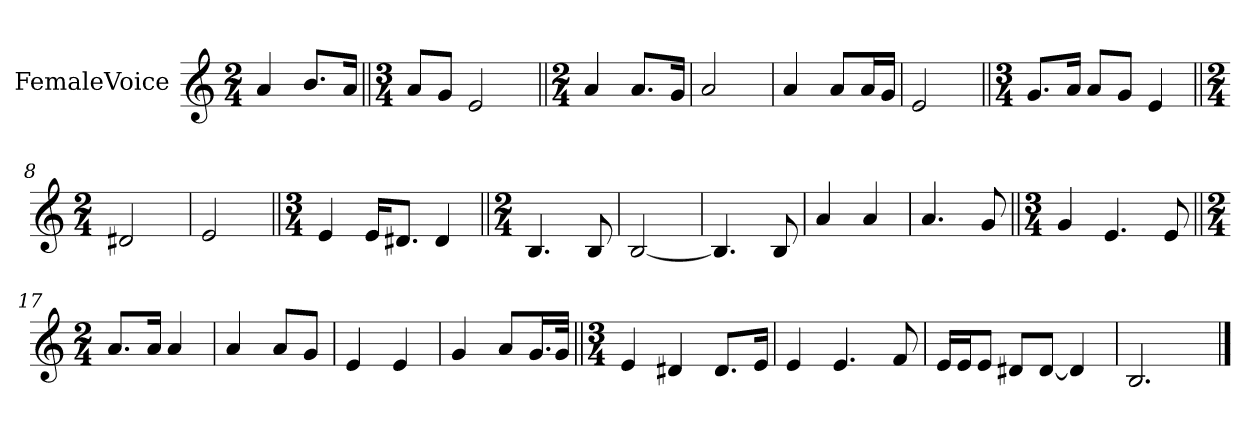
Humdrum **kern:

**kern
*part1
*staff1
*I"FemaleVoice
*clefG2
*M2/4
*MM63
=1
4a
8.b/L
16a/Jk
=2||
*M3/4
8a/L
8g/J
2e
=3||
*M2/4
4a
8.a/L
16g/Jk
=4
2a
=5
4a
8a/L
16a/L
16g/JJ
=6
2e
=7||
*M3/4
8.g/L
16a/Jk
8a/L
8g/J
4e
=8||
*M2/4
2d#X
=9
2e
=10||
*M3/4
4e
16e/KL
8.d#X/J
4d#
=11||
*M2/4
4.B
8B
=12
[2B
=13
4.B]
8B
=14
4a
4a
=15
4.a
8g
=16||
*M3/4
4g
4.e
8e
=17||
*M2/4
8.a/L
16a/Jk
4a
=18
4a
8a/L
8g/J
=19
4e
4e
=20
4g
8a/L
16.g/L
32g/JJk
=21||
*M3/4
4e
4d#X
8.d#/L
16e/Jk
=22
4e
4.e
8f
=23
16e/LL
16e/J
8e/J
8d#X/L
[8d#/J
4d#]
=24
2.B
==
*-
